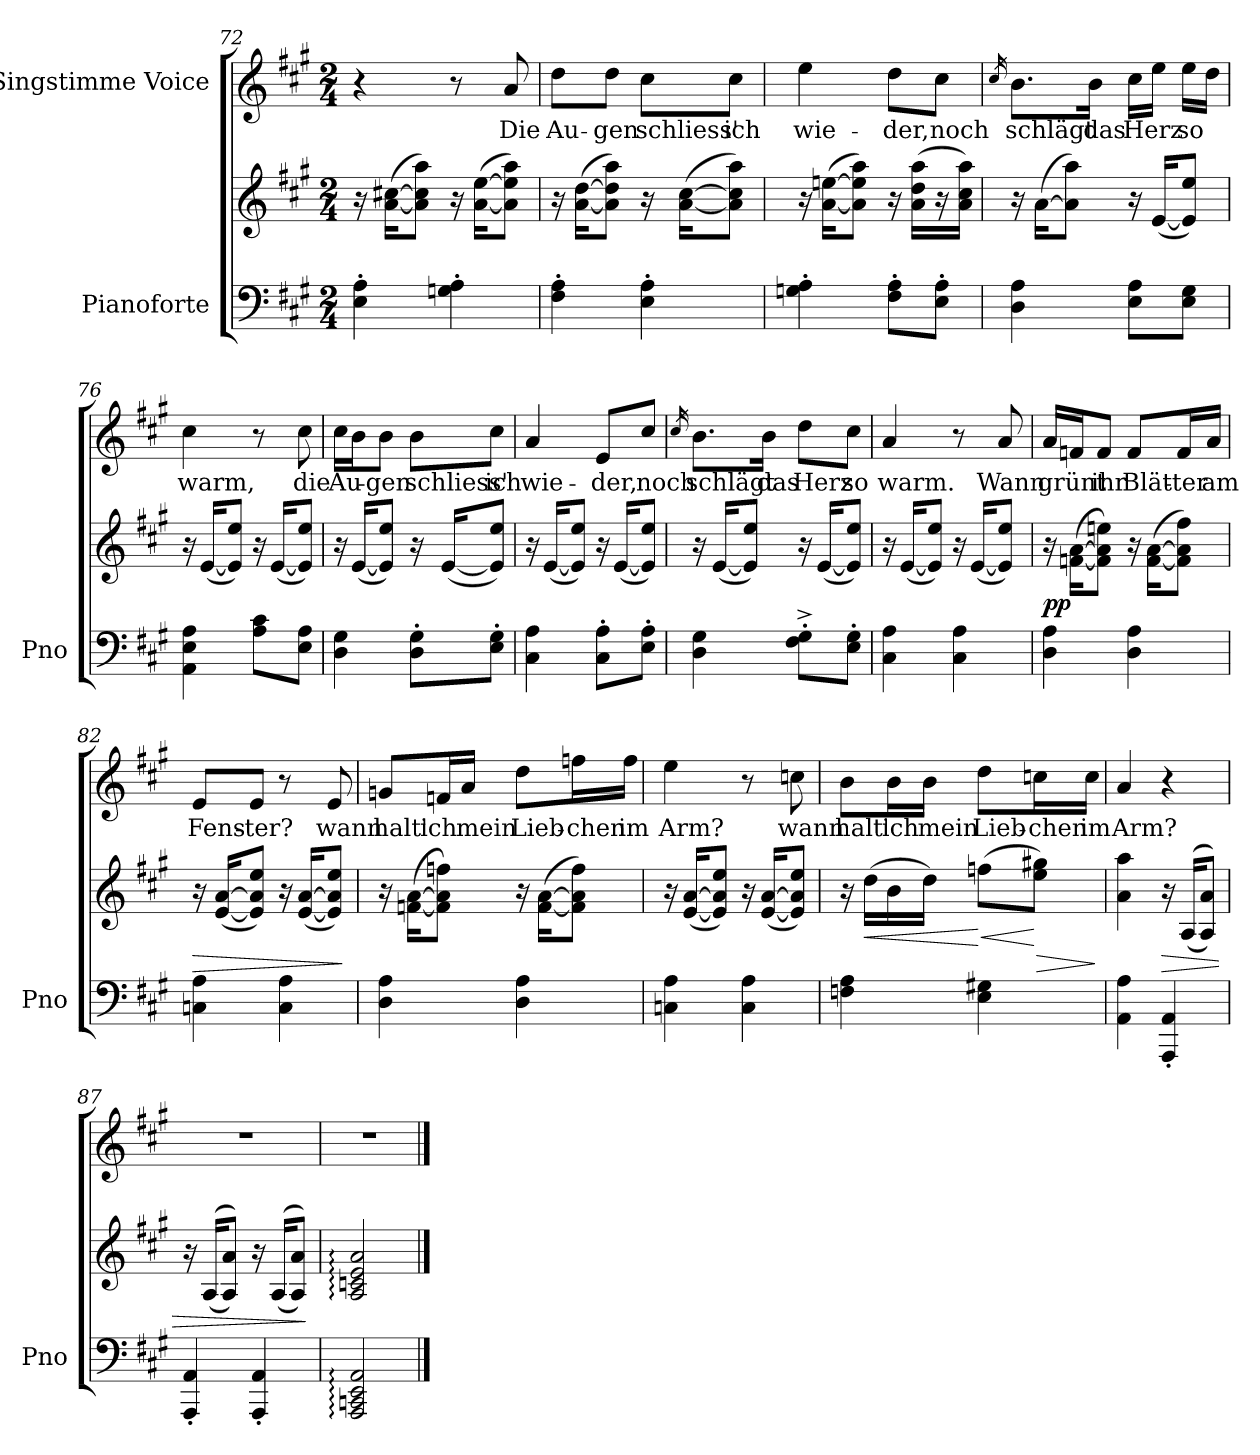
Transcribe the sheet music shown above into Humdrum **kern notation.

**kern	**kern	**dynam	**kern	**text
*part2	*part2	*part2	*part1	*part1
*staff3	*staff2	*staff2/3	*staff1	*staff1
*I"Pianoforte	*	*	*I"Singstimme Voice	*
*I'Pno	*	*	*	*
*clefF4	*clefG2	*	*clefG2	*
*k[f#c#g#]	*k[f#c#g#]	*	*k[f#c#g#]	*
*M2/4	*M2/4	*	*M2/4	*
=72	=72	=72	=72	=72
4E\' 4A\'	16r	.	4r	.
.	(>[16a\ [16cc#X\KL	.	.	.
.	8a\] 8cc#\] 8aa\J)	.	.	.
4Gn\' 4A\'	16r	.	8r	.
.	(>[16a\ [16ee\KL	.	.	.
!	!	!	!	!LO:LY:b
.	8a\] 8ee\] 8aa\J)	.	8a/	Die
=73	=73	=73	=73	=73
!	!	!	!	!LO:LY:b
4F#\' 4A\'	16r	.	8dd\L	Au-
.	(>[16a\ [16dd\KL	.	.	.
!	!	!	!	!LO:LY:b
.	8a\] 8dd\] 8aa\J)	.	8dd\J	-gen
!	!	!	!	!LO:LY:b
4E\' 4A\'	16r	.	8cc#\L	schliess'
.	(>[16a\ [16cc#\KL	.	.	.
!	!	!	!	!LO:LY:b
.	8a\] 8cc#\] 8aa\J)	.	8cc#\J	ich
=74	=74	=74	=74	=74
!	!	!	!	!LO:LY:b
4Gn\' 4A\'	16r	.	4ee\	wie-
.	(>[16a\ [16een\KL	.	.	.
.	8a\] 8ee\] 8aa\J)	.	.	.
!	!	!	!	!LO:LY:b
8F#\' 8A\'L	16r	.	8dd\L	-der,
.	(>16a\ 16dd\ 16aa\LL	.	.	.
!	!	!	!	!LO:LY:b
8E\' 8A\'J	16r	.	8cc#\J	noch
.	16a\ 16cc#\ 16aa\JJ)	.	.	.
=75	=75	=75	=75	=75
.	.	.	16qcc#/	.
!	!	!	!	!LO:LY:b
4D\ 4A\	16r	.	8.b\L	schlägt
.	(>[16a\KL	.	.	.
.	8a\] 8aa\J)	.	.	.
!	!	!	!	!LO:LY:b
.	.	.	16b\Jk	das
!	!	!	!	!LO:LY:b
8E\ 8A\L	16r	.	16cc#\LL	-Herz
.	(>[16e/KL	.	16ee\JJ	.
!	!	!	!	!LO:LY:b
8E\ 8G#\J	8e/] 8ee/J)	.	16ee\LL	so
.	.	.	16dd\JJ	.
!!LO:PB:g=z
=76	=76	=76	=76	=76
!	!	!	!	!LO:LY:b
4AA\ 4E\ 4A\	16r	.	4cc#\	warm,
.	(>[16e/KL	.	.	.
.	8e/] 8ee/J)	.	.	.
8A\ 8c#\L	16r	.	8r	.
.	(>[16e/KL	.	.	.
!	!	!	!	!LO:LY:b
8E\ 8A\J	8e/] 8ee/J)	.	8cc#\	die
=77	=77	=77	=77	=77
!	!	!	!	!LO:LY:b
4D\ 4G#\	16r	.	16cc#\LL	Au-
.	(>[16e/KL	.	16b\J	.
!	!	!	!	!LO:LY:b
.	8e/] 8ee/J)	.	8b\J	-gen
!	!	!	!	!LO:LY:b
8D\' 8G#\'L	16r	.	8b\L	schliess'
.	(>[16e/KL	.	.	.
!	!	!	!	!LO:LY:b
8E\' 8G#\'J	8e/] 8ee/J)	.	8cc#\J	ich
=78	=78	=78	=78	=78
!	!	!	!	!LO:LY:b
4C#\ 4A\	16r	.	4a/	wie-
.	(>[16e/KL	.	.	.
.	8e/] 8ee/J)	.	.	.
!	!	!	!	!LO:LY:b
8C#\' 8A\'L	16r	.	8e/L	-der,
.	(>[16e/KL	.	.	.
!	!	!	!	!LO:LY:b
8E\' 8A\'J	8e/] 8ee/J)	.	8cc#/J	noch
=79	=79	=79	=79	=79
.	.	.	16qcc#/	.
!	!	!	!	!LO:LY:b
4D\ 4G#\	16r	.	8.b\L	schlägt
.	(>[16e/KL	.	.	.
.	8e/] 8ee/J)	.	.	.
!	!	!	!	!LO:LY:b
.	.	.	16b\Jk	das
!	!	!	!	!LO:LY:b
8F#\'^ 8G#\'^L	16r	.	8dd\L	Herz
.	(>[16e/KL	.	.	.
!	!	!	!	!LO:LY:b
8E\' 8G#\'J	8e/] 8ee/J)	.	8cc#\J	so
=80	=80	=80	=80	=80
!	!	!	!	!LO:LY:b
4C#\ 4A\	16r	.	4a/	warm.
.	(>[16e/KL	.	.	.
.	8e/] 8ee/J)	.	.	.
4C#\ 4A\	16r	.	8r	.
.	(>[16e/KL	.	.	.
!	!	!	!	!LO:LY:b
.	8e/] 8ee/J)	.	8a/	Wann
!!LO:LB:g=z
=81	=81	=81	=81	=81
!	!	!LO:DY:b	!	!LO:LY:b
4D\ 4A\	16r	pp	16a/LL	grünt
.	(>[16fn\ [16a\KL	.	16fn/J	.
!	!	!	!	!LO:LY:b
.	8f\] 8a\] 8een\J)	.	8f/J	ihr
!	!	!	!	!LO:LY:b
4D\ 4A\	16r	.	8f/L	Blät-
.	(>[16f\ [16a\KL	.	.	.
!	!	!	!	!LO:LY:b
.	8f\] 8a\] 8ff#\J)	.	16f/L	-ter
!	!	!	!	!LO:LY:b
.	.	.	16a/JJ	am
=82	=82	=82	=82	=82
!	!	!LO:HP:b	!	!LO:LY:b
4Cn\ 4A\	16r	>	8e/L	Fens-
.	(>[16e/ [16a/KL	.	.	.
!	!	!	!	!LO:LY:b
.	8e/] 8a/] 8ee/J)	.	8e/J	-ter?
4C\ 4A\	16r	.	8r	.
.	(>[16e/ [16a/KL	.	.	.
!	!	!	!	!LO:LY:b
.	8e/] 8a/] 8ee/J)	.	8e/	wann
.	.	]	.	.
=83	=83	=83	=83	=83
!	!	!	!	!LO:LY:b
4D\ 4A\	16r	.	8gn/L	halt'
.	(>[16fn\ [16a\KL	.	.	.
!	!	!	!	!LO:LY:b
.	8f\] 8a\] 8ffn\J)	.	16fn/L	ich
!	!	!	!	!LO:LY:b
.	.	.	16a/JJ	mein
!	!	!	!	!LO:LY:b
4D\ 4A\	16r	.	8dd\L	Lieb-
.	(>[16f\ [16a\KL	.	.	.
!	!	!	!	!LO:LY:b
.	8f\] 8a\] 8ff\J)	.	16ffn\L	-chen
!	!	!	!	!LO:LY:b
.	.	.	16ff\JJ	im
=84	=84	=84	=84	=84
!	!	!	!	!LO:LY:b
4Cn\ 4A\	16r	.	4ee\	Arm?
.	(>[16e/ [16a/KL	.	.	.
.	8e/] 8a/] 8ee/J)	.	.	.
4C\ 4A\	16r	.	8r	.
.	(>[16e/ [16a/KL	.	.	.
!	!	!	!	!LO:LY:b
.	8e/] 8a/] 8ee/J)	.	8ccn\	wann
!!LO:LB:g=z
=85	=85	=85	=85	=85
!	!	!	!	!LO:LY:b
4Fn\ 4A\	16r	.	8b\L	halt'
!	!	!LO:HP:b	!	!
.	(>16dd\LL	<	.	.
!	!	!	!	!LO:LY:b
.	16b\	.	16b\L	ich
!	!	!	!	!LO:LY:b
.	16dd\JJ)	.	16b\JJ	mein
!	!	!LO:HP:n=1:b	!	!
!	!	!LO:HP:n=1:b	!	!LO:LY:b
4E\ 4G#X\	(>8ffn\L	] [ < >	8dd\L	Lieb-
!	!	!LO:HP:n=1:b	!	!LO:LY:b
.	8ee\ 8gg#X\J)	[ >	16ccn\L	-chen
!	!	!	!	!LO:LY:b
.	.	.	16cc\JJ	im
.	.	]	.	.
=86	=86	=86	=86	=86
!	!	!	!	!LO:LY:b
4AA\ 4A\	4a\ 4aa\	.	4a/	Arm?
!	!	!LO:HP:b	!	!
4AAA/' 4AA/'	16r	>	4r	.
.	(>(<16A/KL	.	.	.
.	8A/ 8a/J))	.	.	.
=87	=87	=87	=87	=87
4AAA/' 4AA/'	16r	.	2r	.
.	(>(<16A/KL	.	.	.
.	8A/ 8a/J))	.	.	.
4AAA/' 4AA/'	16r	.	.	.
.	(>(<16A/KL	.	.	.
.	8A/ 8a/J))	.	.	.
.	.	]	.	.
=88	=88	=88	=88	=88
2AAA/: 2CCn/: 2EE/: 2AA/:	2A/: 2cn/: 2e/: 2a/:	.	2r	.
==	==	==	==	==
*-	*-	*-	*-	*-
